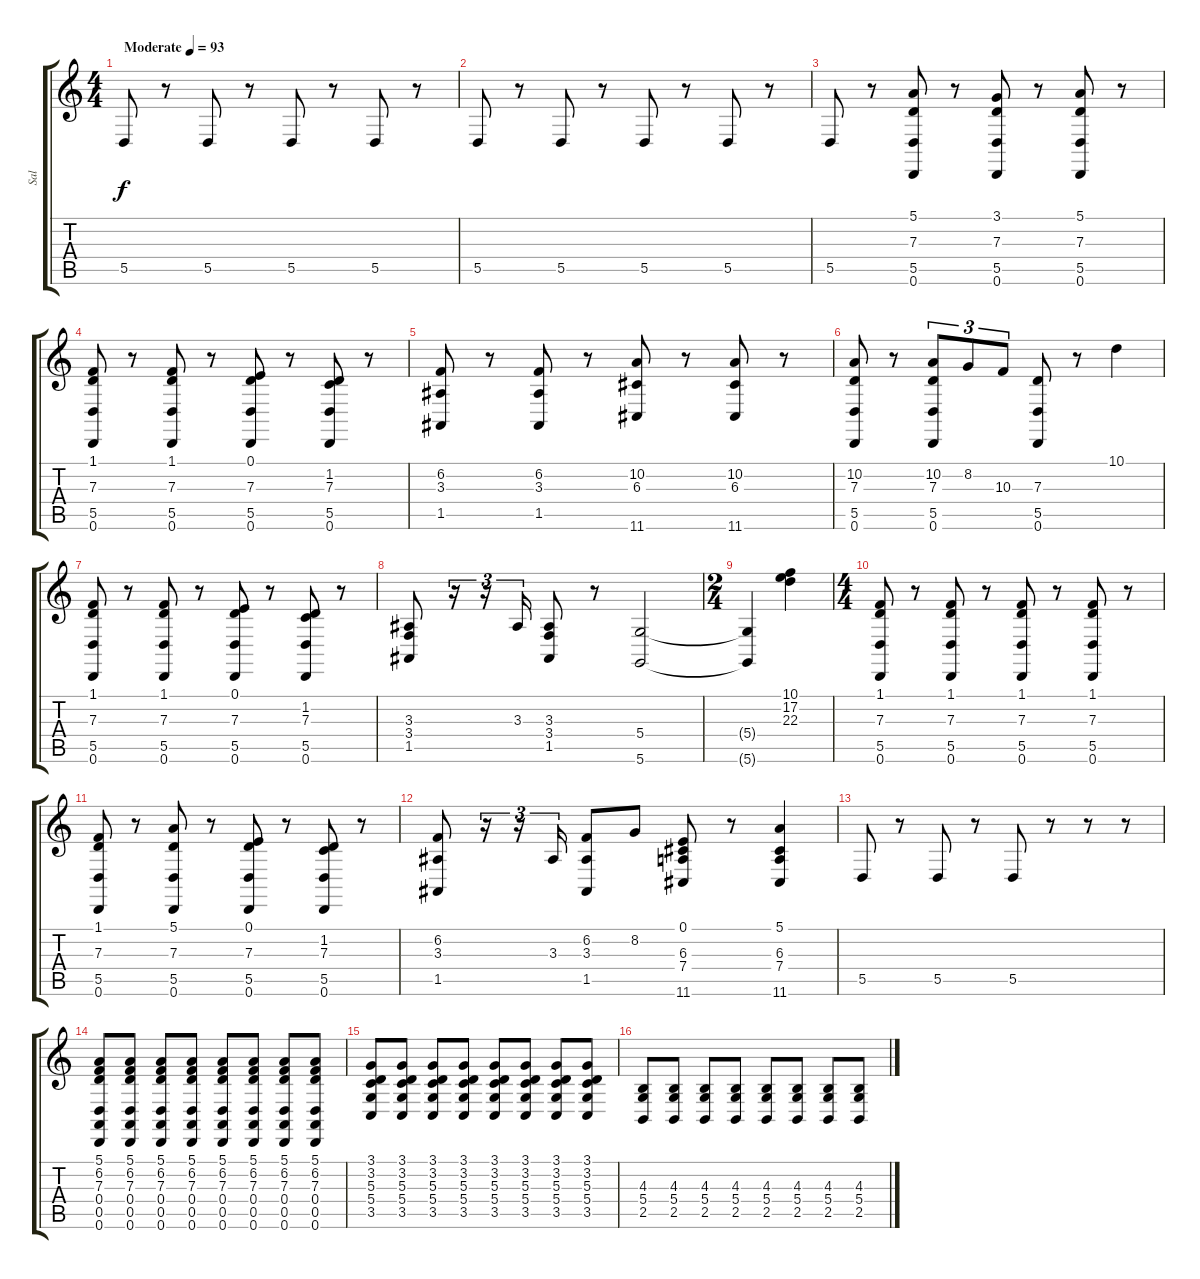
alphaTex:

\track ("Sal" "Sal") {instrument drawbarorgan}
\staff {score tabs}
\tuning (E4 B3 G3 D3 A2 D2) {hide}
\ts (4 4)
\tempo (93 "Moderate")
\clef g2
\ks c
5.5.8{dy f instrument drawbarorgan} r.8 5.5.8 r.8 5.5.8 r.8 5.5.8 r.8 |
5.5.8 r.8 5.5.8 r.8 5.5.8 r.8 5.5.8 r.8 |
5.5.8 r.8 (5.1 7.3 5.5 0.6).8 r.8 (3.1 7.3 5.5 0.6).8 r.8 (5.1 7.3 5.5 0.6).8 r.8 |
(1.1 7.3 5.5 0.6).8 r.8 (1.1 7.3 5.5 0.6).8 r.8 (0.1 7.3 5.5 0.6).8 r.8 (1.2 7.3 5.5 0.6).8 r.8 |
(6.2 3.3 1.5).8 r.8 (6.2 3.3 1.5).8 r.8 (10.2 6.3 11.6).8 r.8 (10.2 6.3 11.6).8 r.8 |
(10.2 7.3 5.5 0.6).8 r.8 (10.2 7.3 5.5 0.6).8{tu (3 2)} 8.2.8{tu (3 2)} 10.3.8{tu (3 2)} (7.3 5.5 0.6).8 r.8 10.1.4 |
(1.1 7.3 5.5 0.6).8 r.8 (1.1 7.3 5.5 0.6).8 r.8 (0.1 7.3 5.5 0.6).8 r.8 (1.2 7.3 5.5 0.6).8 r.8 |
(3.3 3.4 1.5).8 r.16{tu (3 2)} r.16{tu (3 2)} 3.3.16{tu (3 2)} (3.3 3.4 1.5).8 r.8 (5.4 5.6).2 |
\ts (2 4)
(5.4{t} 5.6{t}).4 (10.1 17.2 22.3).4 |
\ts (4 4)
(1.1 7.3 5.5 0.6).8 r.8 (1.1 7.3 5.5 0.6).8 r.8 (1.1 7.3 5.5 0.6).8 r.8 (1.1 7.3 5.5 0.6).8 r.8 |
(1.1 7.3 5.5 0.6).8 r.8 (5.1 7.3 5.5 0.6).8 r.8 (0.1 7.3 5.5 0.6).8 r.8 (1.2 7.3 5.5 0.6).8 r.8 |
(6.2 3.3 1.5).8 r.16{tu (3 2)} r.16{tu (3 2)} 3.3.16{tu (3 2)} (6.2 3.3 1.5).8 8.2.8 (0.1 6.3 7.4 11.6).8 r.8 (5.1 6.3 7.4 11.6).4 |
5.5.8 r.8 5.5.8 r.8 5.5.8 r.8 r.8 r.8 |
(5.1 6.2 7.3 0.4 0.5 0.6).8{instrument distortionguitar} (5.1 6.2 7.3 0.4 0.5 0.6).8 (5.1 6.2 7.3 0.4 0.5 0.6).8 (5.1 6.2 7.3 0.4 0.5 0.6).8 (5.1 6.2 7.3 0.4 0.5 0.6).8 (5.1 6.2 7.3 0.4 0.5 0.6).8 (5.1 6.2 7.3 0.4 0.5 0.6).8 (5.1 6.2 7.3 0.4 0.5 0.6).8 |
(3.1 3.2 5.3 5.4 3.5).8 (3.1 3.2 5.3 5.4 3.5).8 (3.1 3.2 5.3 5.4 3.5).8 (3.1 3.2 5.3 5.4 3.5).8 (3.1 3.2 5.3 5.4 3.5).8 (3.1 3.2 5.3 5.4 3.5).8 (3.1 3.2 5.3 5.4 3.5).8 (3.1 3.2 5.3 5.4 3.5).8 |
(4.3 5.4 2.5).8 (4.3 5.4 2.5).8 (4.3 5.4 2.5).8 (4.3 5.4 2.5).8 (4.3 5.4 2.5).8 (4.3 5.4 2.5).8 (4.3 5.4 2.5).8 (4.3 5.4 2.5).8
